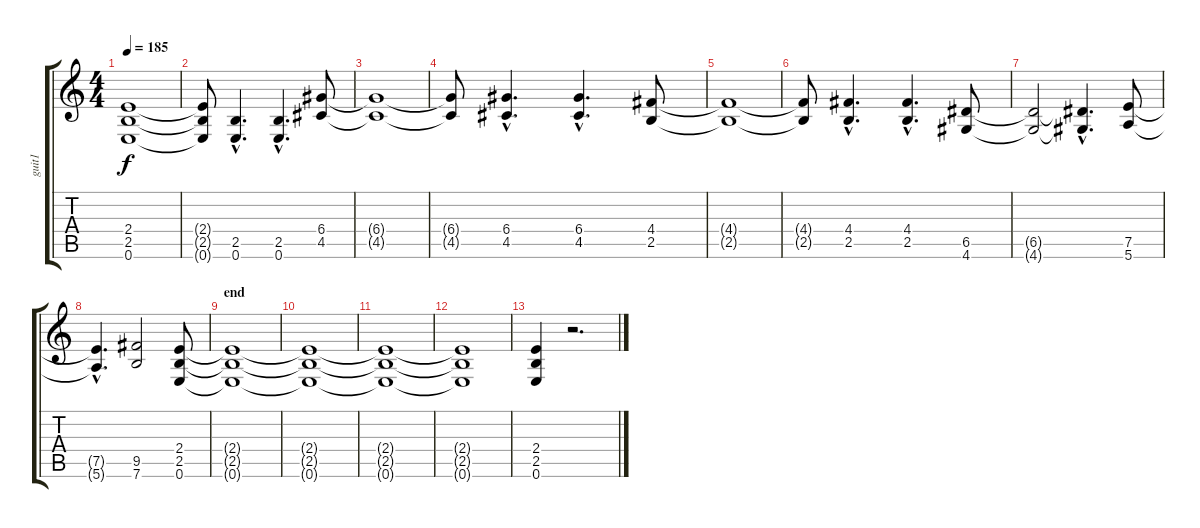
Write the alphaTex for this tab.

\track ("guit1" "guit1") {instrument distortionguitar}
\staff {score tabs}
\tuning (E4 B3 G3 D3 A2 E2) {hide}
\ts (4 4)
\tempo 185
\clef g2
\ks c
(2.4{t} 2.5{t} 0.6{t}).1{dy f} |
(2.4{t} 2.5{t} 0.6{t}).8 (2.5{hac} 0.6{hac}).4{d} (2.5{hac} 0.6{hac}).4{d} (6.4 4.5).8 |
(6.4{t} 4.5{t}).1 |
(6.4{t} 4.5{t}).8 (6.4{hac} 4.5{hac}).4{d} (6.4{hac} 4.5{hac}).4{d} (4.4 2.5).8 |
(4.4{t} 2.5{t}).1 |
(4.4{t} 2.5{t}).8 (4.4{hac} 2.5{hac}).4{d} (4.4{hac} 2.5{hac}).4{d} (6.5 4.6).8 |
(6.5{t} 4.6{t}).2 (6.5{hac t} 4.6{hac t}).4{d} (7.5 5.6).8 |
(7.5{hac t} 5.6{hac t}).4{d} (9.5 7.6).2 (2.4 2.5 0.6).8 |
\section ("" "end")
(2.4{t} 2.5{t} 0.6{t}).1 |
(2.4{t} 2.5{t} 0.6{t}).1 |
(2.4{t} 2.5{t} 0.6{t}).1 |
(2.4{t} 2.5{t} 0.6{t}).1 |
(2.4 2.5 0.6).4 r.2{d}
